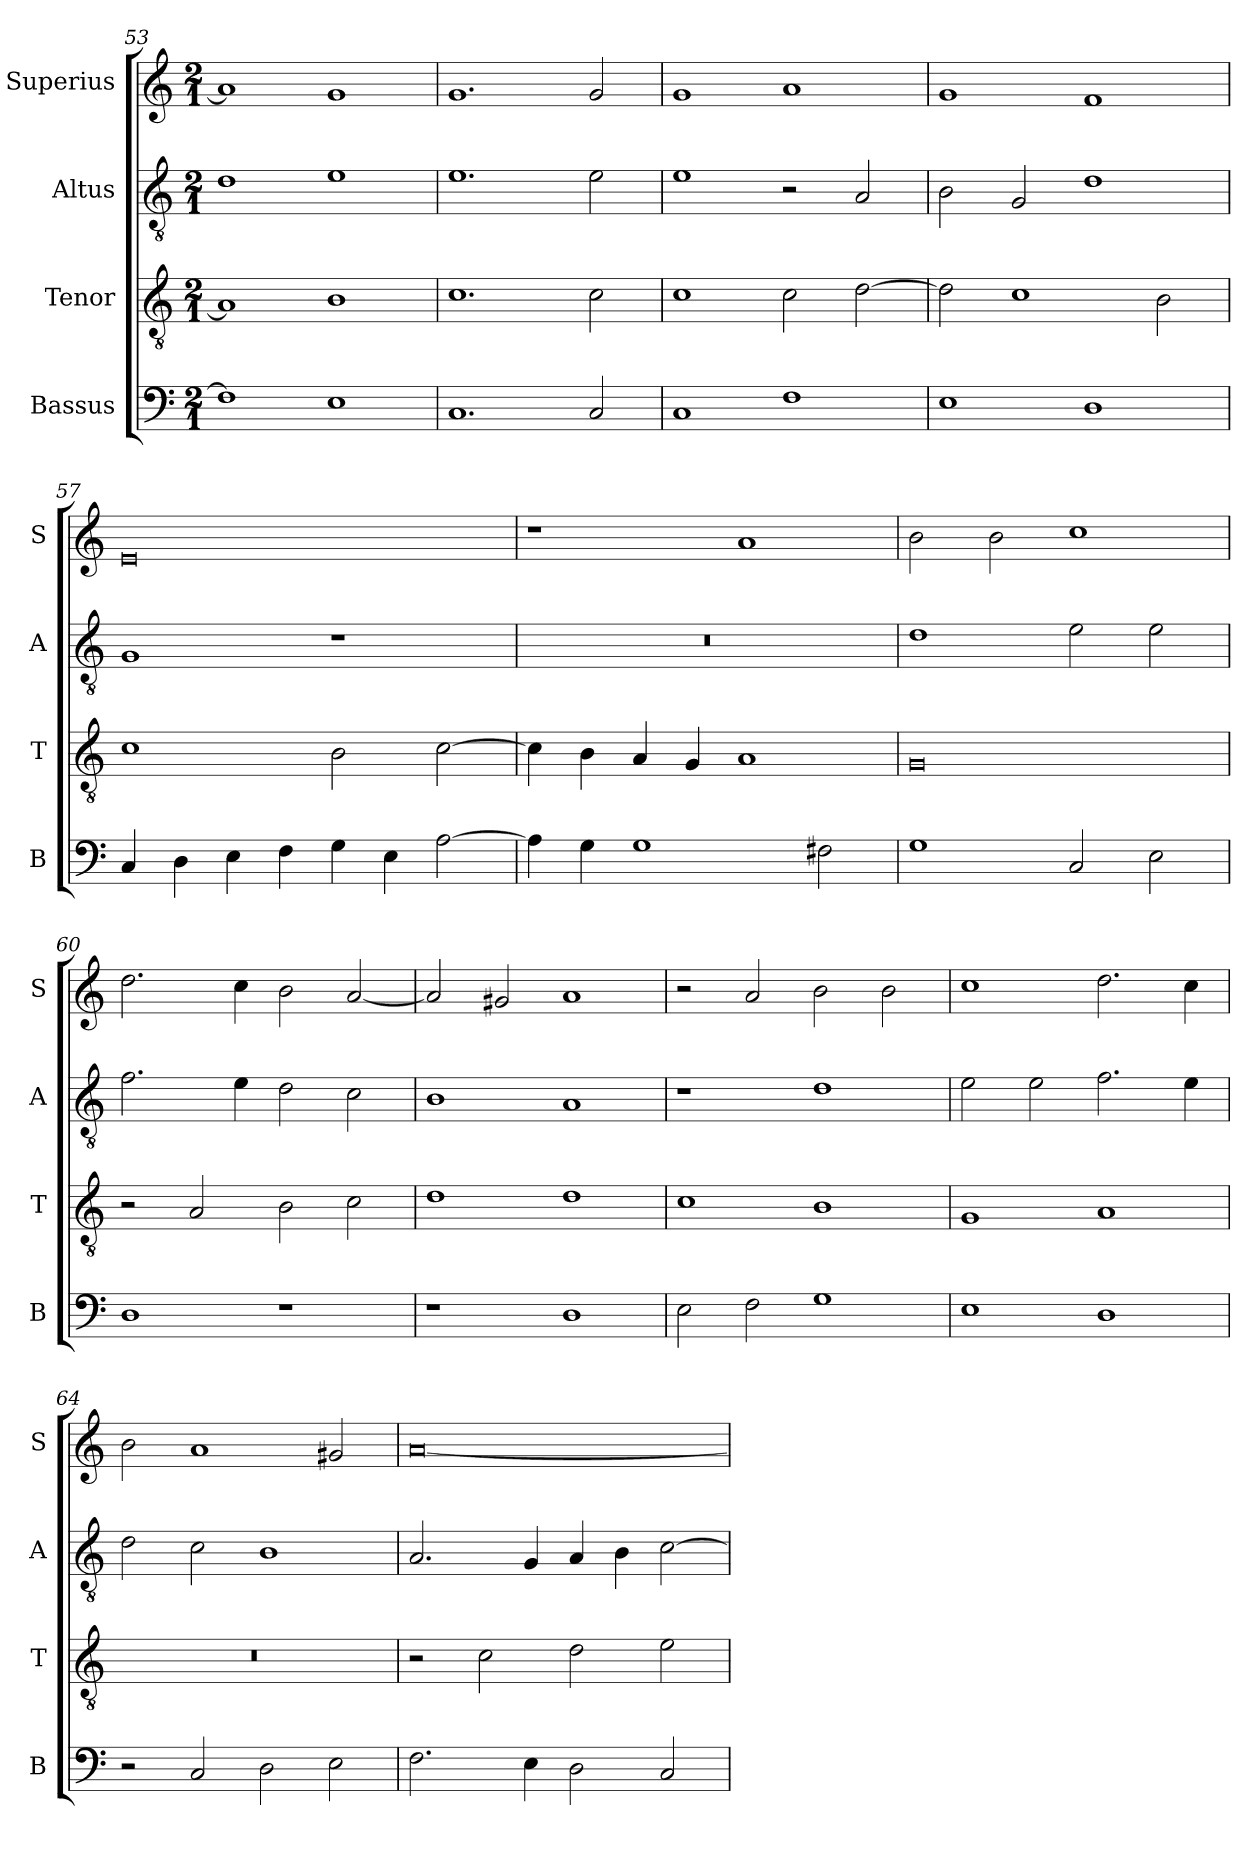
**kern	**kern	**kern	**kern
*part4	*part3	*part2	*part1
*staff4	*staff3	*staff2	*staff1
*I"Bassus	*I"Tenor	*I"Altus	*I"Superius
*I'B	*I'T	*I'A	*I'S
*clefF4	*clefGv2	*clefGv2	*clefG2
*k[]	*k[]	*k[]	*k[]
*C:	*C:	*C:	*C:
*M2/1	*M2/1	*M2/1	*M2/1
=53	=53	=53	=53
1F]	1A]	1d	1a]
1E	1B	1e	1g
=54	=54	=54	=54
1.C	1.c	1.e	1.g
2C	2c	2e	2g
=55	=55	=55	=55
1C	1c	1e	1g
1F	2c	2r	1a
.	[2d	2A	.
=56	=56	=56	=56
1E	2d]	2B	1g
.	1c	2G	.
1D	.	1d	1f
.	2B	.	.
=57	=57	=57	=57
4C	1c	1G	0e
4D	.	.	.
4E	.	.	.
4F	.	.	.
4G	2B	1r	.
4E	.	.	.
[2A	[2c	.	.
=58	=58	=58	=58
4A]	4c]	0r	1r
4G	4B	.	.
1G	4A	.	.
.	4G	.	.
.	1A	.	1a
2F#X	.	.	.
=59	=59	=59	=59
1G	0G	1d	2b
.	.	.	2b
2C	.	2e	1cc
2E	.	2e	.
=60	=60	=60	=60
1D	2r	2.f	2.dd
.	2A	.	.
.	.	4e	4cc
1r	2B	2d	2b
.	2c	2c	[2a
=61	=61	=61	=61
1r	1d	1B	2a]
.	.	.	2g#X
1D	1d	1A	1a
=62	=62	=62	=62
2E	1c	1r	2r
2F	.	.	2a
1G	1B	1d	2b
.	.	.	2b
=63	=63	=63	=63
1E	1G	2e	1cc
.	.	2e	.
1D	1A	2.f	2.dd
.	.	4e	4cc
=64	=64	=64	=64
2r	0r	2d	2b
2C	.	2c	1a
2D	.	1B	.
2E	.	.	2g#X
=65	=65	=65	=65
2.F	2r	2.A	[0a
.	2c	.	.
4E	.	4G	.
2D	2d	4A	.
.	.	4B	.
2C	2e	[2c	.
=	=	=	=
*-	*-	*-	*-
